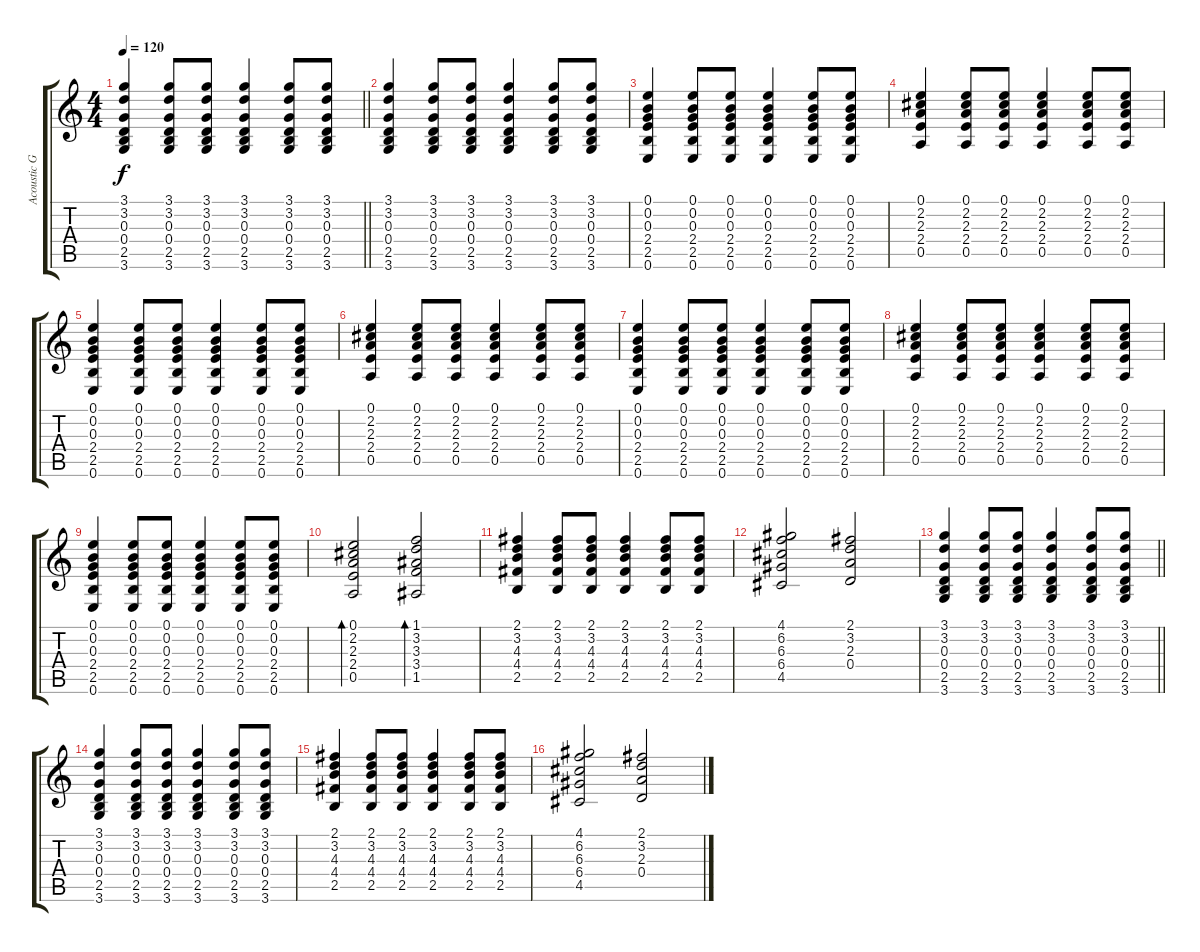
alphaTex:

\track ("Acoustic Guitar" "Acoustic G") {instrument acousticguitarsteel}
\staff {score tabs}
\tuning (E4 B3 G3 D3 A2 E2) {hide}
\ts (4 4)
\tempo 120
\clef g2
\barLineRight lightlight
\ks c
(3.1 3.2 0.3 0.4 2.5 3.6).4{dy f} (3.1 3.2 0.3 0.4 2.5 3.6).8 (3.1 3.2 0.3 0.4 2.5 3.6).8 (3.1 3.2 0.3 0.4 2.5 3.6).4 (3.1 3.2 0.3 0.4 2.5 3.6).8 (3.1 3.2 0.3 0.4 2.5 3.6).8 |
(3.1 3.2 0.3 0.4 2.5 3.6).4 (3.1 3.2 0.3 0.4 2.5 3.6).8 (3.1 3.2 0.3 0.4 2.5 3.6).8 (3.1 3.2 0.3 0.4 2.5 3.6).4 (3.1 3.2 0.3 0.4 2.5 3.6).8 (3.1 3.2 0.3 0.4 2.5 3.6).8 |
(0.1 0.2 0.3 2.4 2.5 0.6).4 (0.1 0.2 0.3 2.4 2.5 0.6).8 (0.1 0.2 0.3 2.4 2.5 0.6).8 (0.1 0.2 0.3 2.4 2.5 0.6).4 (0.1 0.2 0.3 2.4 2.5 0.6).8 (0.1 0.2 0.3 2.4 2.5 0.6).8 |
(0.1 2.2 2.3 2.4 0.5).4 (0.1 2.2 2.3 2.4 0.5).8 (0.1 2.2 2.3 2.4 0.5).8 (0.1 2.2 2.3 2.4 0.5).4 (0.1 2.2 2.3 2.4 0.5).8 (0.1 2.2 2.3 2.4 0.5).8 |
(0.1 0.2 0.3 2.4 2.5 0.6).4 (0.1 0.2 0.3 2.4 2.5 0.6).8 (0.1 0.2 0.3 2.4 2.5 0.6).8 (0.1 0.2 0.3 2.4 2.5 0.6).4 (0.1 0.2 0.3 2.4 2.5 0.6).8 (0.1 0.2 0.3 2.4 2.5 0.6).8 |
(0.1 2.2 2.3 2.4 0.5).4 (0.1 2.2 2.3 2.4 0.5).8 (0.1 2.2 2.3 2.4 0.5).8 (0.1 2.2 2.3 2.4 0.5).4 (0.1 2.2 2.3 2.4 0.5).8 (0.1 2.2 2.3 2.4 0.5).8 |
(0.1 0.2 0.3 2.4 2.5 0.6).4 (0.1 0.2 0.3 2.4 2.5 0.6).8 (0.1 0.2 0.3 2.4 2.5 0.6).8 (0.1 0.2 0.3 2.4 2.5 0.6).4 (0.1 0.2 0.3 2.4 2.5 0.6).8 (0.1 0.2 0.3 2.4 2.5 0.6).8 |
(0.1 2.2 2.3 2.4 0.5).4 (0.1 2.2 2.3 2.4 0.5).8 (0.1 2.2 2.3 2.4 0.5).8 (0.1 2.2 2.3 2.4 0.5).4 (0.1 2.2 2.3 2.4 0.5).8 (0.1 2.2 2.3 2.4 0.5).8 |
(0.1 0.2 0.3 2.4 2.5 0.6).4 (0.1 0.2 0.3 2.4 2.5 0.6).8 (0.1 0.2 0.3 2.4 2.5 0.6).8 (0.1 0.2 0.3 2.4 2.5 0.6).4 (0.1 0.2 0.3 2.4 2.5 0.6).8 (0.1 0.2 0.3 2.4 2.5 0.6).8 |
(0.1 2.2 2.3 2.4 0.5).2{bd 120} (1.1 3.2 3.3 3.4 1.5).2{bd 120} |
(2.1 3.2 4.3 4.4 2.5).4 (2.1 3.2 4.3 4.4 2.5).8 (2.1 3.2 4.3 4.4 2.5).8 (2.1 3.2 4.3 4.4 2.5).4 (2.1 3.2 4.3 4.4 2.5).8 (2.1 3.2 4.3 4.4 2.5).8 |
(4.1 6.2 6.3 6.4 4.5).2 (2.1 3.2 2.3 0.4).2 |
\barLineRight lightlight
(3.1 3.2 0.3 0.4 2.5 3.6).4 (3.1 3.2 0.3 0.4 2.5 3.6).8 (3.1 3.2 0.3 0.4 2.5 3.6).8 (3.1 3.2 0.3 0.4 2.5 3.6).4 (3.1 3.2 0.3 0.4 2.5 3.6).8 (3.1 3.2 0.3 0.4 2.5 3.6).8 |
(3.1 3.2 0.3 0.4 2.5 3.6).4 (3.1 3.2 0.3 0.4 2.5 3.6).8 (3.1 3.2 0.3 0.4 2.5 3.6).8 (3.1 3.2 0.3 0.4 2.5 3.6).4 (3.1 3.2 0.3 0.4 2.5 3.6).8 (3.1 3.2 0.3 0.4 2.5 3.6).8 |
(2.1 3.2 4.3 4.4 2.5).4 (2.1 3.2 4.3 4.4 2.5).8 (2.1 3.2 4.3 4.4 2.5).8 (2.1 3.2 4.3 4.4 2.5).4 (2.1 3.2 4.3 4.4 2.5).8 (2.1 3.2 4.3 4.4 2.5).8 |
(4.1 6.2 6.3 6.4 4.5).2 (2.1 3.2 2.3 0.4).2
